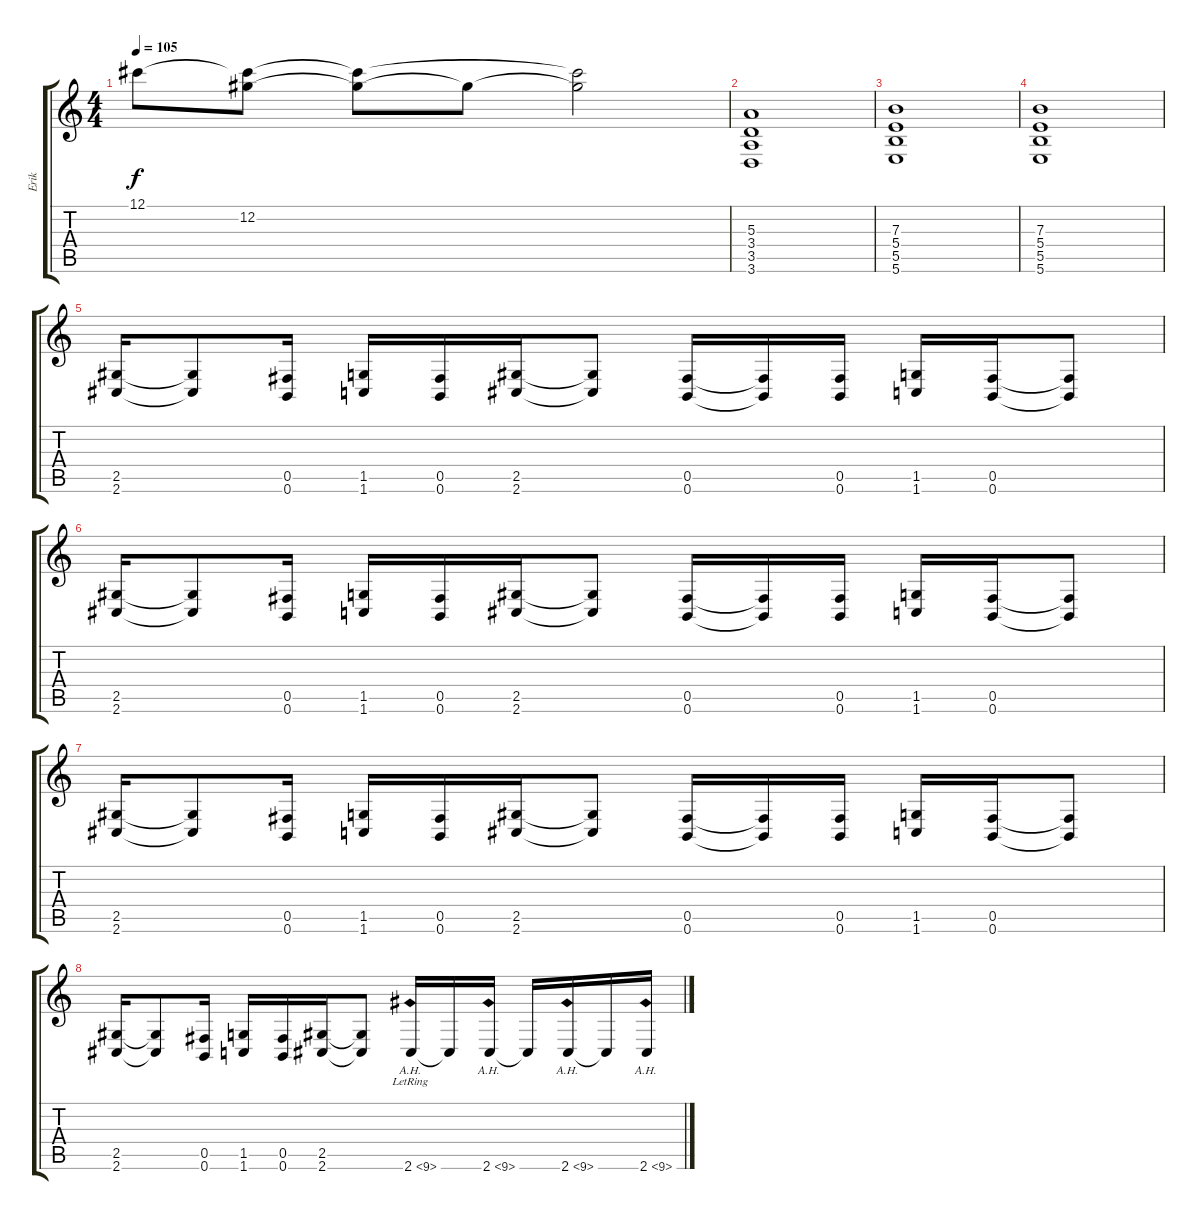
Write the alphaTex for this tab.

\track ("Erik" "Erik") {instrument distortionguitar}
\staff {score tabs}
\tuning (Db4 Ab3 E3 B2 Gb2 B1) {hide}
\ts (4 4)
\tempo 105
\clef g2
\ks c
12.1.8{dy f} (12.1{t} 12.2).8 (12.1{t} 12.2{t}).8 12.2{t}.8 (12.1{t} 12.2{t}).2 |
(5.3 3.4 3.5 3.6).1 |
(7.3 5.4 5.5 5.6).1 |
(7.3 5.4 5.5 5.6).1 |
(2.5 2.6).16 (2.5{t} 2.6{t}).8 (0.5 0.6).16 (1.5 1.6).16 (0.5 0.6).16 (2.5 2.6).16 (2.5{t} 2.6{t}).8 (0.5 0.6).16 (0.5{t} 0.6{t}).16 (0.5 0.6).16 (1.5 1.6).16 (0.5 0.6).16 (0.5{t} 0.6{t}).8 |
(2.5 2.6).16 (2.5{t} 2.6{t}).8 (0.5 0.6).16 (1.5 1.6).16 (0.5 0.6).16 (2.5 2.6).16 (2.5{t} 2.6{t}).8 (0.5 0.6).16 (0.5{t} 0.6{t}).16 (0.5 0.6).16 (1.5 1.6).16 (0.5 0.6).16 (0.5{t} 0.6{t}).8 |
(2.5 2.6).16 (2.5{t} 2.6{t}).8 (0.5 0.6).16 (1.5 1.6).16 (0.5 0.6).16 (2.5 2.6).16 (2.5{t} 2.6{t}).8 (0.5 0.6).16 (0.5{t} 0.6{t}).16 (0.5 0.6).16 (1.5 1.6).16 (0.5 0.6).16 (0.5{t} 0.6{t}).8 |
(2.5 2.6).16 (2.5{t} 2.6{t}).8 (0.5 0.6).16 (1.5 1.6).16 (0.5 0.6).16 (2.5 2.6).16 (2.5{t} 2.6{t}).8 2.6{ah 7 lr}.16 2.6{t}.16 2.6{ah 7}.16 2.6{t}.16 2.6{ah 7}.16 2.6{t}.16 2.6{ah 7}.16
